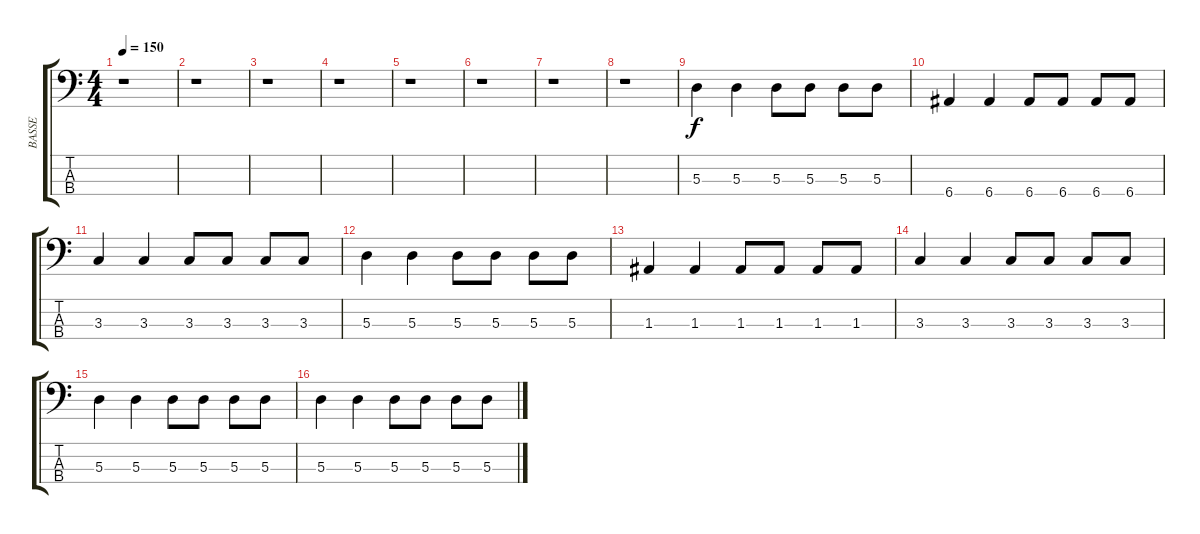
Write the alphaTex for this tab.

\track ("BASSE" "BASSE") {instrument electricbasspick}
\staff {score tabs}
\tuning (G2 D2 A1 E1) {hide}
\ts (4 4)
\tempo 150
\clef f4
\ks c
r.1{dy f} |
r.1 |
r.1 |
r.1 |
r.1 |
r.1 |
r.1 |
r.1 |
5.3.4 5.3.4 5.3.8 5.3.8 5.3.8 5.3.8 |
6.4.4 6.4.4 6.4.8 6.4.8 6.4.8 6.4.8 |
3.3.4 3.3.4 3.3.8 3.3.8 3.3.8 3.3.8 |
5.3.4 5.3.4 5.3.8 5.3.8 5.3.8 5.3.8 |
1.3.4 1.3.4 1.3.8 1.3.8 1.3.8 1.3.8 |
3.3.4 3.3.4 3.3.8 3.3.8 3.3.8 3.3.8 |
5.3.4 5.3.4 5.3.8 5.3.8 5.3.8 5.3.8 |
5.3.4 5.3.4 5.3.8 5.3.8 5.3.8 5.3.8
